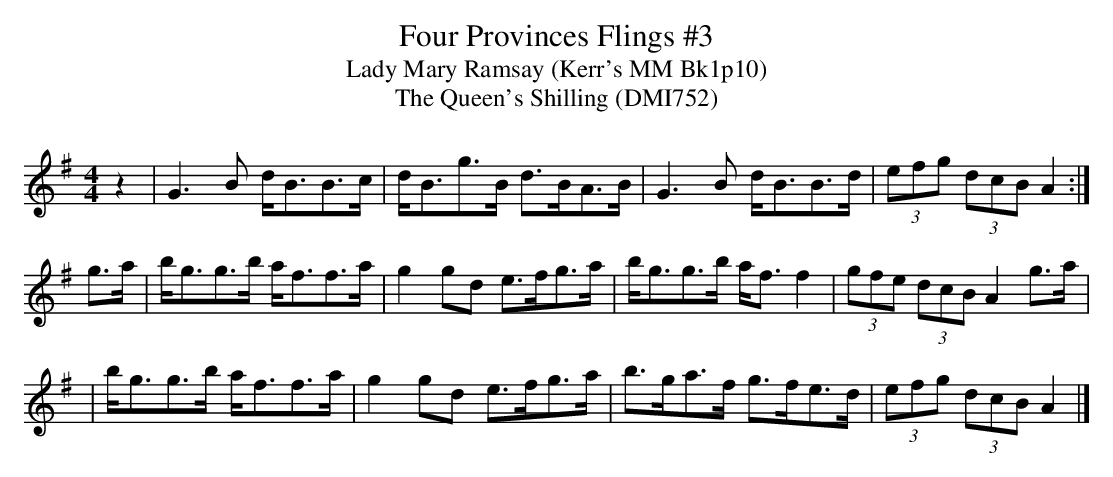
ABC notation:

X:1
T:Four Provinces Flings #3
T:Lady Mary Ramsay (Kerr's MM Bk1p10)
T:The Queen's Shilling (DMI752)
M:4/4
L:1/8
K:G
z2 | G3 B d<BB>c | d<Bg>B d>BA>B | G3 B d<BB>d | (3efg (3dcB A2 :|
g>a | b<gg>b a<ff>a | g2 gd e>fg>a | b<gg>b a<f f2 | (3gfe (3dcB A2 g>a |
    | b<gg>b a<ff>a | g2 gd e>fg>a | b>ga>f g>fe>d | (3efg (3dcB A2 |]
